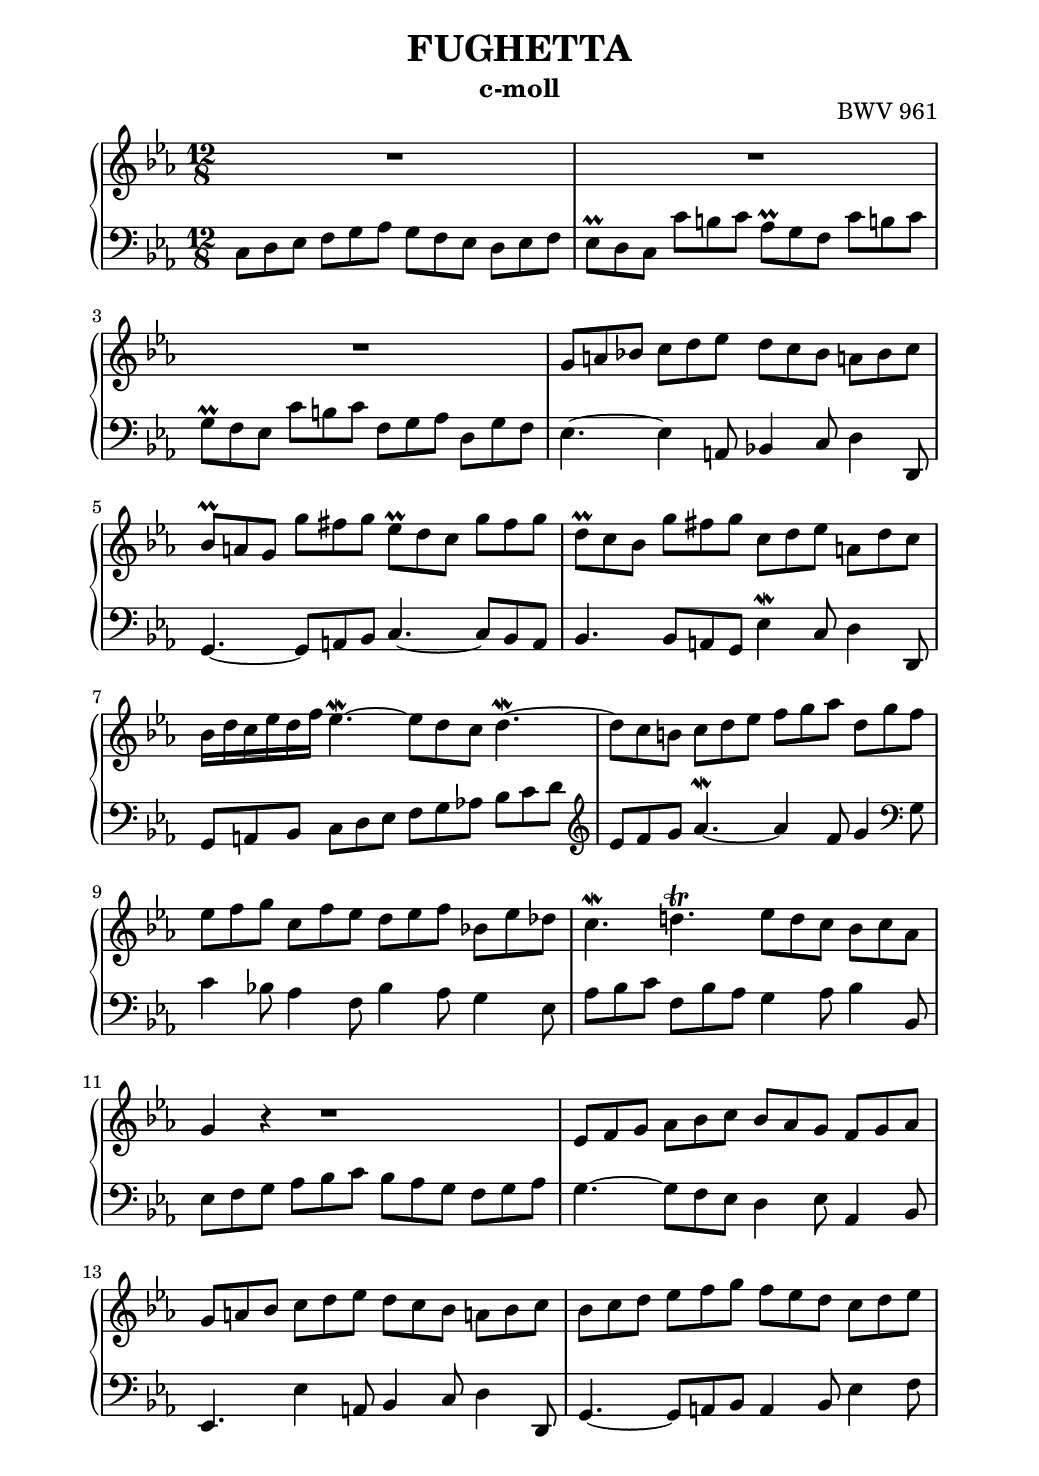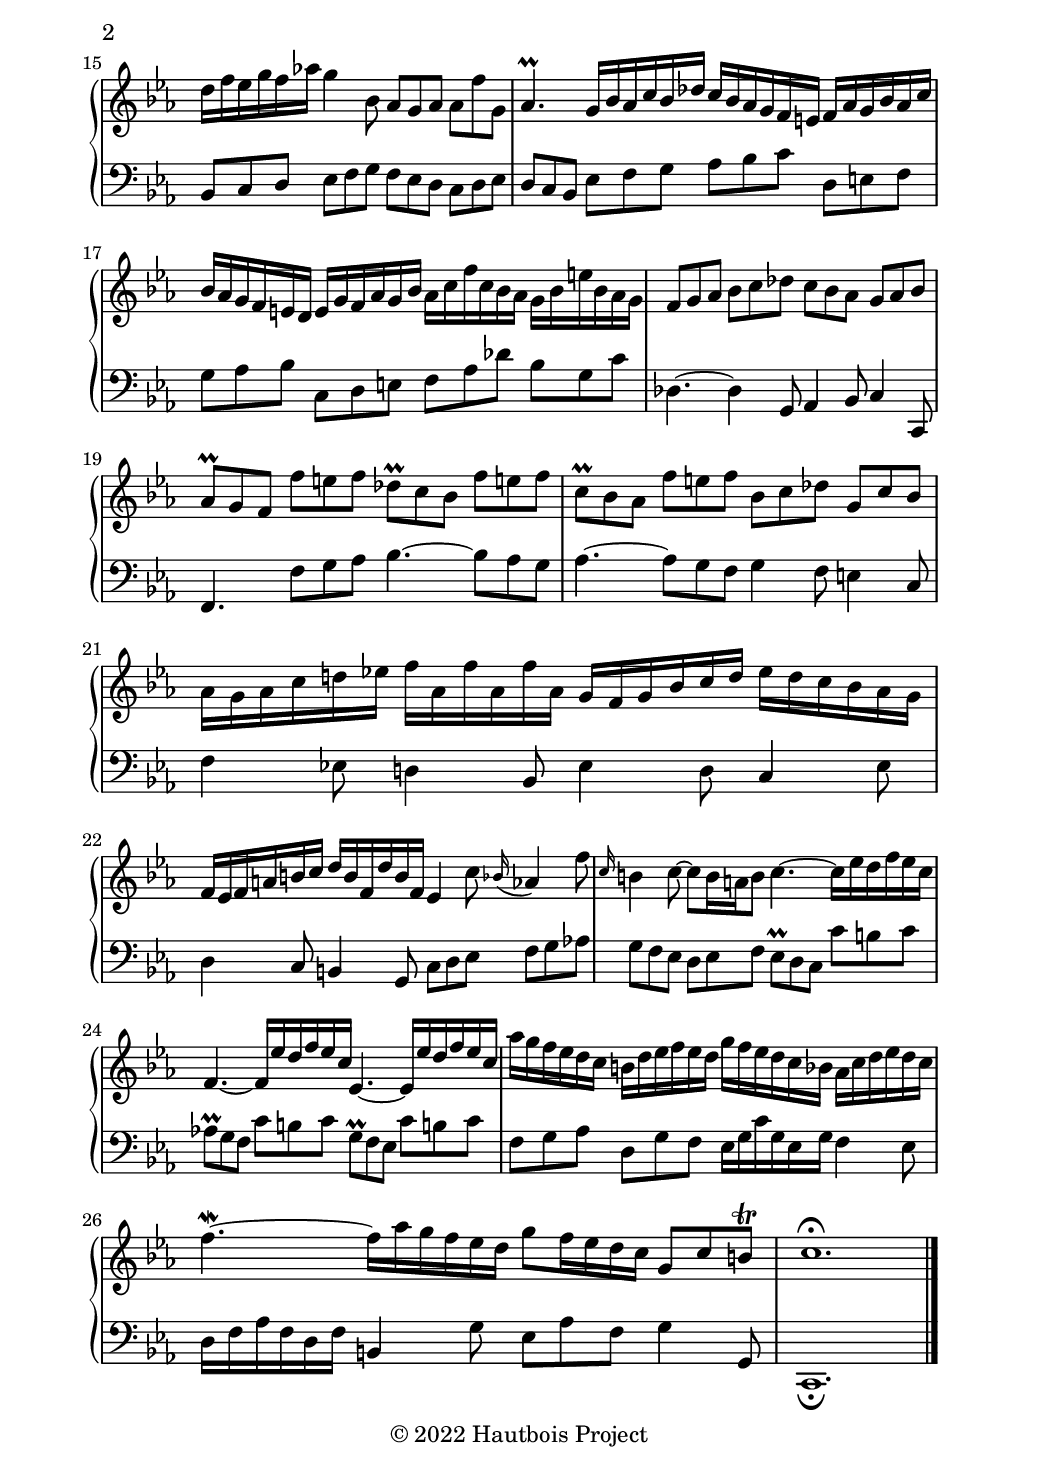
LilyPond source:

%! Title: Fughetta c-moll, BWV961
%! Subtitle:
%! Subsubtitle:
%! Type: final
%! Status: done
%! Remark:

\version "2.22.1"
%% Generated by lilypond-book
%% Options: [exampleindent=10.16\mm,indent=0\mm,line-width=14.5\cm,noragged-right,papersize=a5,quote]
%\include "lilypond-book-preamble.ly"
\include "italiano.ly"

%****************************************************************
% Start cut-&-pastable-section

%****************************************************************

\paper {
  % Set paper
  #(set-paper-size "b5")
  indent = 0\mm
  line-width = 145.5\mm
  ragged-right = ##f
  line-width = #(- line-width (* mm 3.000000) (* mm 1))
}

\layout {
  
}

%*****************************************
%  Set Header
%*****************************************
\header {
  title = "FUGHETTA"
  subtitle = "c-moll"
  opus = "BWV 961"
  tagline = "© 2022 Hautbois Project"
}

%*****************************************
% Start Voice
% Write the voices here
%*****************************************
MyMeter = \time 12/8
MyKey = \key do \minor
PieceName = ""



VoiceI = \relative sol' {
  %bar 1 - 4
  R1.*3 |
  sol8 la sib! do re mib re do sib la! sib do |
  
  %bar 5 - 8
  sib8\prall la sol sol' fad sol mib\prall re do sol' fad sol |
  re\prall do sib sol' fad sol do, re mib la, re do |
  sib16 re do mib re fa mib4.~\mordent mib8 re do re4.~\mordent |
  re8 do si do re mib fa sol lab re, sol fa |
  
  %bar 9 - 12
  mib8 fa sol do, fa mib re mib fa sib,! mib reb |
  do4.\mordent re!4.\trill mib8 re do sib do lab |
  sol4 r4 r1 |
  mib8 fa sol lab sib do sib lab sol fa sol lab |
  
  %bar 13 - 16
  sol8 la sib do re mib re do sib la! sib do |
  sib do re mib fa sol fa mib re do re mib |
  re16 fa mib sol fa lab! sol4 sib,8 lab sol lab lab fa'sol, |
  lab4.\prall \stemUp sol16 sib lab do sib reb 
  \stemNeutral do sib lab sol fa mi fa lab sol sib lab do |
  
  %bar 17 - 20
  sib16 lab sol fa mi re mi sol fa lab sol sib lab do fa do sib lab sol sib mi sib lab sol |
  fa8 sol lab sib do reb do sib lab sol lab sib |
  lab8\prall sol fa fa' mi fa reb\prall do sib fa' mi! fa |
  do8\prall sib lab fa' mi! fa sib, do reb sol, do sib |
  
  %bar 21 - 23
  lab16 sol lab do re! mib! fa lab, fa' lab, fa' lab, sol fa sol sib do re mib re do sib lab sol |
  fa16 mib fa la si do re si fa re' si fa mib4 do'8 \grace {sib16(} lab!4) fa'8 |
  \grace {do16} si4 do8~ do si16 la si8 do4.~ do16 mib re fa mib do |
  
  %bar 24 - 27
  fa,4.~ \stemUp fa16 mib' re fa mib do mib,4.~ mib16 mib' re fa mib do \stemNeutral |
  lab'16 sol fa mib re do si re mib fa mib re sol fa mib re do sib lab do re mib re do |
  fa4.~\mordent fa16 lab sol fa mib re sol8 fa16 mib re do sol8 do si\trill |
  do1.\fermata
  
  \bar "|."
}

VoiceII = \relative do {
  %bar 1 - 4
  do8 re mib fa sol lab sol fa mib re mib fa |
  mib8\prall re do do' si do lab\prall sol fa do' si! do |
  sol8\prall fa mib do' si do fa, sol lab re, sol fa |
  mib4.~ mib4 la,8 sib!4 do8 re4 re,8 |
  
  %bar 5 - 8
  sol4.~ sol8 la sib do4.~	 do8 sib la |
  sib4. sib8 la sol mib'4\mordent do8 re4 re,8 |
  sol8 la sib do re mib fa sol lab! sib do re |
  \clef "treble"
  mib fa sol lab4.~\mordent lab4 fa8 sol4 \clef "bass" sol,8 |
  
  %bar 9 - 12
  do4 sib!8 lab4 fa8 sib4 lab8 sol4 mib8 |
  lab8 sib do fa, sib lab sol4 lab8 sib4 sib,8 |
  mib8 fa sol lab sib do sib lab sol fa sol lab |
  sol4.~ sol8 fa mib re4 mib8 lab,4 sib8 |
  
  %bar 13 - 16
  mib,4. mib'4 la,8 sib4 do8 re4 re,8 |
  sol4.~ sol8 la sib la4 sib8 mib4 fa8 |
  sib,8 do re mib fa sol fa mib re do re mib |
  re8 do sib mib fa sol lab sib do re, mi fa |
  
  %bar 17 - 20
  sol8 lab sib do, re mi fa lab reb sib sol do |
  reb,4.~ reb4 sol,8 lab4 sib8 do4 do,8 |
  fa4. fa'8 sol lab sib4.~ sib8 lab sol |
  lab4.~ lab8 sol fa sol4 fa8 mi4 do8 |
  
  %bar 21 - 23
  fa4 mib!8 re!4 sib8 mib4 re8 do4 mib8 |
  re4 do8 si4 sol8 do8 re mib fa sol lab! |
  sol8 fa mib re mib fa mib\prall re do do' si do |
  
  %bar 24 - 27
  lab!8\prall sol fa do' si do sol\prall fa mib do' si! do |
  fa, sol lab re, sol fa mib16 sol do sol mib sol fa4 mib8 |
  re16 fa lab fa re fa si,4 sol'8 mib8 lab fa sol4 sol,8 |
  do,1._\fermata
  
  %\bar "|."
}

%*****************************************
%  Start Score
%*****************************************

%\markup { \vspace #1 }
\score {
  \header {
  %piece = \PieceName
  }
  \new PianoStaff <<
  \new Staff { 
    \clef "treble" 
    \MyKey
    \MyMeter
      \VoiceI
    
  }
  \new Staff { 
    \clef "bass"
    \MyKey
    \MyMeter
      \VoiceII
  }
  >>
}

